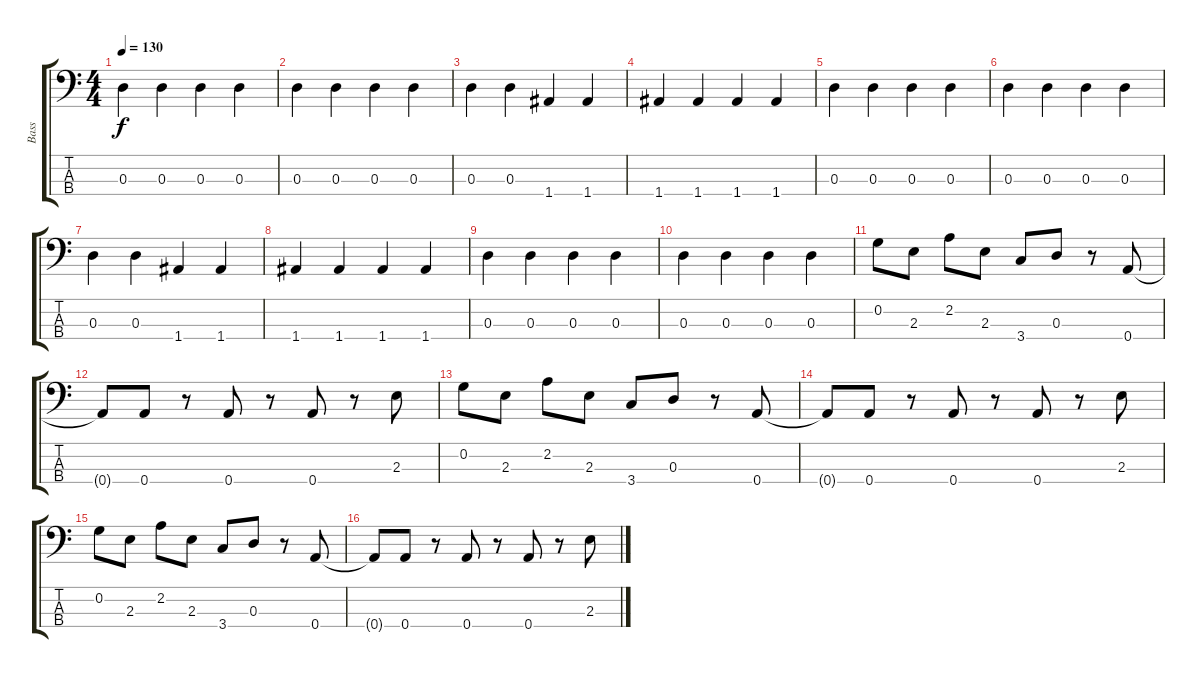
\track ("Bass" "Bass") {instrument electricbassfinger}
\staff {score tabs}
\tuning (C-1 G2 D2 A1) {hide}
\ts (4 4)
\tempo 130
\clef f4
\ks c
0.3.4{dy f} 0.3.4 0.3.4 0.3.4 |
0.3.4 0.3.4 0.3.4 0.3.4 |
0.3.4 0.3.4 1.4.4 1.4.4 |
1.4.4 1.4.4 1.4.4 1.4.4 |
0.3.4 0.3.4 0.3.4 0.3.4 |
0.3.4 0.3.4 0.3.4 0.3.4 |
0.3.4 0.3.4 1.4.4 1.4.4 |
1.4.4 1.4.4 1.4.4 1.4.4 |
0.3.4 0.3.4 0.3.4 0.3.4 |
0.3.4 0.3.4 0.3.4 0.3.4 |
0.2.8 2.3.8 2.2.8 2.3.8 3.4.8 0.3.8 r.8 0.4.8 |
0.4{t}.8 0.4.8 r.8 0.4.8 r.8 0.4.8 r.8 2.3.8 |
0.2.8 2.3.8 2.2.8 2.3.8 3.4.8 0.3.8 r.8 0.4.8 |
0.4{t}.8 0.4.8 r.8 0.4.8 r.8 0.4.8 r.8 2.3.8 |
0.2.8 2.3.8 2.2.8 2.3.8 3.4.8 0.3.8 r.8 0.4.8 |
0.4{t}.8 0.4.8 r.8 0.4.8 r.8 0.4.8 r.8 2.3.8
